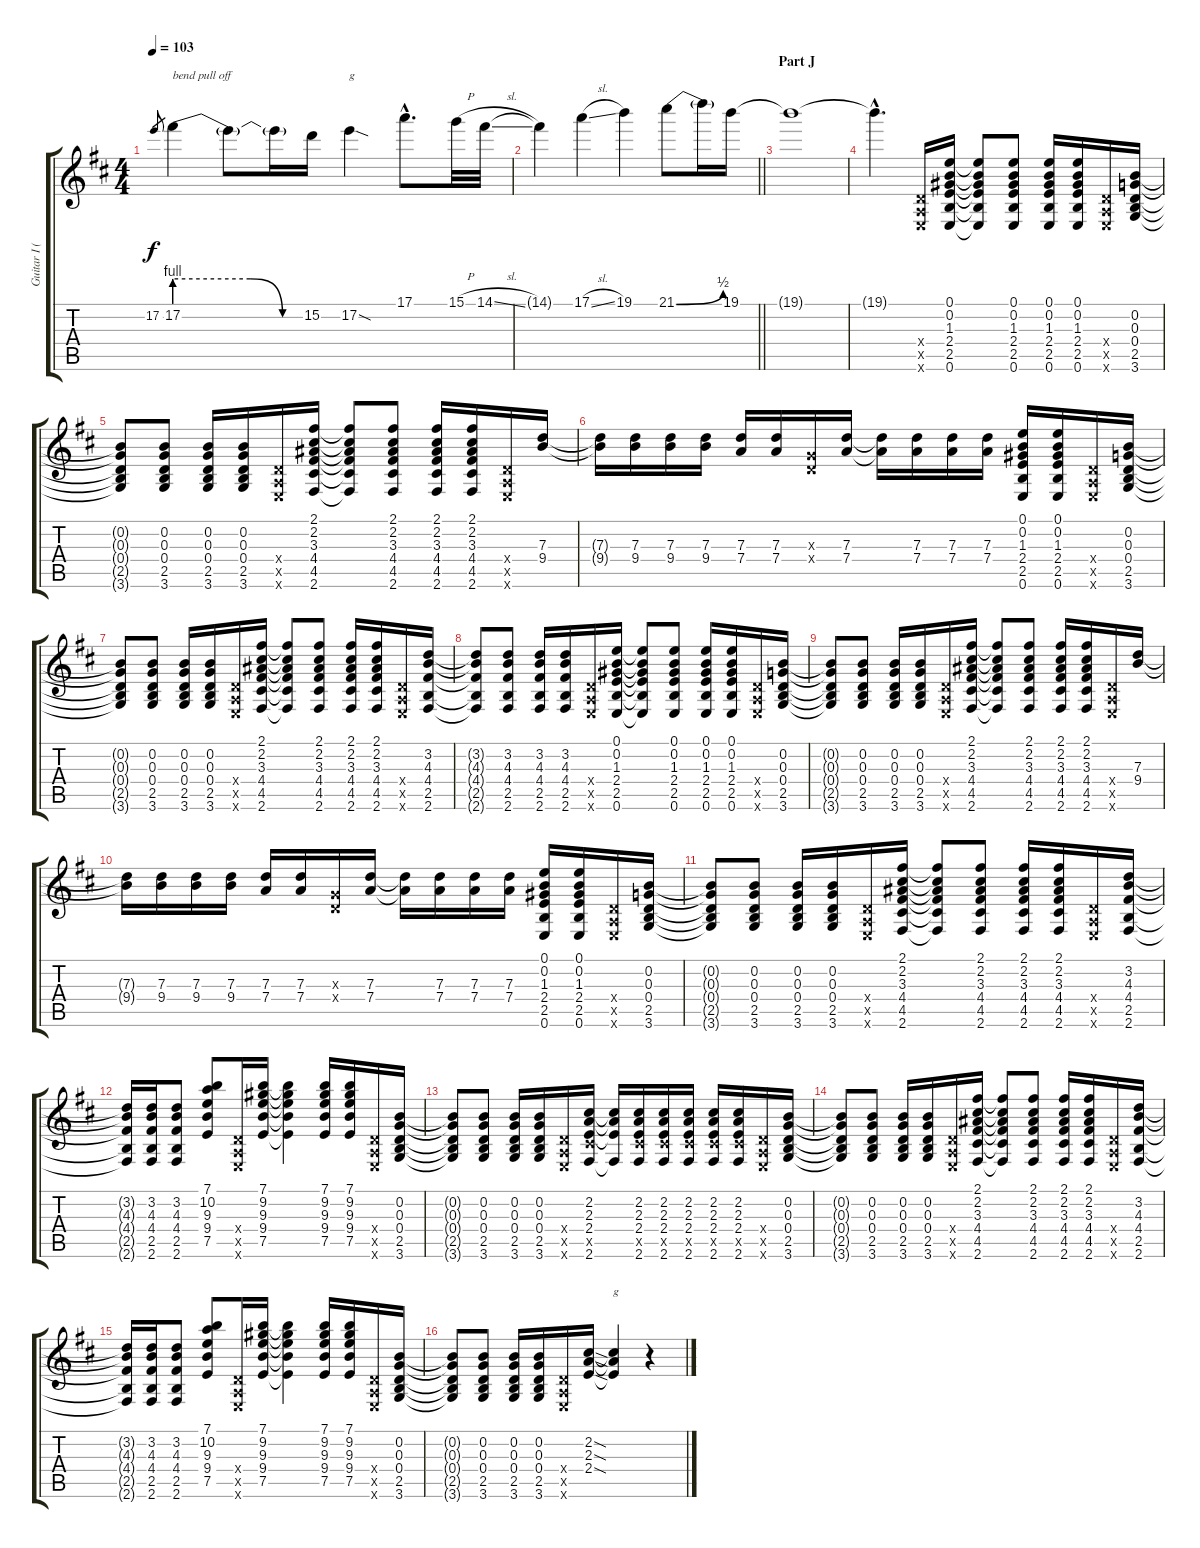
\track ("Guitar I (Sugizo)" "Guitar I (") {instrument distortionguitar}
\staff {score tabs}
\tuning (E4 B3 G3 D3 A2 E2) {hide}
\ts (4 4)
\tempo 103
\clef g2
\ks d
17.2.8{gr dy f} 17.2{be (custom 0 4 35 4 50 0 60 0)}.4{txt "bend pull off"} 17.2{t}.8 17.2{t}.16 15.2.16 17.2{sod}.4{txt "g"} 17.1{hac}.8{d} 15.1{h}.32 14.1{sl}.32 |
\barLineRight lightlight
14.1{t}.4 17.1{sl}.4 19.1.4 21.1{be (bend 0 0 60 2)}.8 21.1{t}.16 19.1.16 |
\section ("" "Part J")
19.1{t}.1 |
19.1{hac t}.4{d} (0.4{x} 0.5{x} 0.6{x}).16{volume 13 balance 14} (0.1 0.2 1.3 2.4 2.5 0.6).16 (0.1{t} 0.2{t} 1.3{t} 2.4{t} 2.5{t} 0.6{t}).8 (0.1 0.2 1.3 2.4 2.5 0.6).8 (0.1 0.2 1.3 2.4 2.5 0.6).16 (0.1 0.2 1.3 2.4 2.5 0.6).16 (0.4{x} 0.5{x} 0.6{x}).16 (0.2 0.3 0.4 2.5 3.6).16 |
(0.2{t} 0.3{t} 0.4{t} 2.5{t} 3.6{t}).8 (0.2 0.3 0.4 2.5 3.6).8 (0.2 0.3 0.4 2.5 3.6).16 (0.2 0.3 0.4 2.5 3.6).16 (0.4{x} 0.5{x} 0.6{x}).16 (2.1 2.2 3.3 4.4 4.5 2.6).16 (2.1{t} 2.2{t} 3.3{t} 4.4{t} 4.5{t} 2.6{t}).8 (2.1 2.2 3.3 4.4 4.5 2.6).8 (2.1 2.2 3.3 4.4 4.5 2.6).16 (2.1 2.2 3.3 4.4 4.5 2.6).16 (0.4{x} 0.5{x} 0.6{x}).16 (7.3 9.4).16 |
(7.3{t} 9.4{t}).16 (7.3 9.4).16 (7.3 9.4).16 (7.3 9.4).16 (7.3 7.4).16 (7.3 7.4).16 (0.3{x} 0.4{x}).16 (7.3 7.4).16 (7.3{t} 7.4{t}).16 (7.3 7.4).16 (7.3 7.4).16 (7.3 7.4).16 (0.1 0.2 1.3 2.4 2.5 0.6).16 (0.1 0.2 1.3 2.4 2.5 0.6).16 (0.4{x} 0.5{x} 0.6{x}).16 (0.2 0.3 0.4 2.5 3.6).16 |
(0.2{t} 0.3{t} 0.4{t} 2.5{t} 3.6{t}).8 (0.2 0.3 0.4 2.5 3.6).8 (0.2 0.3 0.4 2.5 3.6).16 (0.2 0.3 0.4 2.5 3.6).16 (0.4{x} 0.5{x} 0.6{x}).16 (2.1 2.2 3.3 4.4 4.5 2.6).16 (2.1{t} 2.2{t} 3.3{t} 4.4{t} 4.5{t} 2.6{t}).8 (2.1 2.2 3.3 4.4 4.5 2.6).8 (2.1 2.2 3.3 4.4 4.5 2.6).16 (2.1 2.2 3.3 4.4 4.5 2.6).16 (0.4{x} 0.5{x} 0.6{x}).16 (3.2 4.3 4.4 2.5 2.6).16 |
(3.2{t} 4.3{t} 4.4{t} 2.5{t} 2.6{t}).8 (3.2 4.3 4.4 2.5 2.6).8 (3.2 4.3 4.4 2.5 2.6).16 (3.2 4.3 4.4 2.5 2.6).16 (0.4{x} 0.5{x} 0.6{x}).16 (0.1 0.2 1.3 2.4 2.5 0.6).16 (0.1{t} 0.2{t} 1.3{t} 2.4{t} 2.5{t} 0.6{t}).8 (0.1 0.2 1.3 2.4 2.5 0.6).8 (0.1 0.2 1.3 2.4 2.5 0.6).16 (0.1 0.2 1.3 2.4 2.5 0.6).16 (0.4{x} 0.5{x} 0.6{x}).16 (0.2 0.3 0.4 2.5 3.6).16 |
(0.2{t} 0.3{t} 0.4{t} 2.5{t} 3.6{t}).8 (0.2 0.3 0.4 2.5 3.6).8 (0.2 0.3 0.4 2.5 3.6).16 (0.2 0.3 0.4 2.5 3.6).16 (0.4{x} 0.5{x} 0.6{x}).16 (2.1 2.2 3.3 4.4 4.5 2.6).16 (2.1{t} 2.2{t} 3.3{t} 4.4{t} 4.5{t} 2.6{t}).8 (2.1 2.2 3.3 4.4 4.5 2.6).8 (2.1 2.2 3.3 4.4 4.5 2.6).16 (2.1 2.2 3.3 4.4 4.5 2.6).16 (0.4{x} 0.5{x} 0.6{x}).16 (7.3 9.4).16 |
(7.3{t} 9.4{t}).16 (7.3 9.4).16 (7.3 9.4).16 (7.3 9.4).16 (7.3 7.4).16 (7.3 7.4).16 (0.3{x} 0.4{x}).16 (7.3 7.4).16 (7.3{t} 7.4{t}).16 (7.3 7.4).16 (7.3 7.4).16 (7.3 7.4).16 (0.1 0.2 1.3 2.4 2.5 0.6).16 (0.1 0.2 1.3 2.4 2.5 0.6).16 (0.4{x} 0.5{x} 0.6{x}).16 (0.2 0.3 0.4 2.5 3.6).16 |
(0.2{t} 0.3{t} 0.4{t} 2.5{t} 3.6{t}).8 (0.2 0.3 0.4 2.5 3.6).8 (0.2 0.3 0.4 2.5 3.6).16 (0.2 0.3 0.4 2.5 3.6).16 (0.4{x} 0.5{x} 0.6{x}).16 (2.1 2.2 3.3 4.4 4.5 2.6).16 (2.1{t} 2.2{t} 3.3{t} 4.4{t} 4.5{t} 2.6{t}).8 (2.1 2.2 3.3 4.4 4.5 2.6).8 (2.1 2.2 3.3 4.4 4.5 2.6).16 (2.1 2.2 3.3 4.4 4.5 2.6).16 (0.4{x} 0.5{x} 0.6{x}).16 (3.2 4.3 4.4 2.5 2.6).16 |
(3.2{t} 4.3{t} 4.4{t} 2.5{t} 2.6{t}).16 (3.2 4.3 4.4 2.5 2.6).16 (3.2 4.3 4.4 2.5 2.6).8 (7.1 10.2 9.3 9.4 7.5).8 (0.4{x} 0.5{x} 0.6{x}).16 (7.1 9.2 9.3 9.4 7.5).16 (7.1{t} 9.2{t} 9.3{t} 9.4{t} 7.5{t}).4 (7.1 9.2 9.3 9.4 7.5).16 (7.1 9.2 9.3 9.4 7.5).16 (0.4{x} 0.5{x} 0.6{x}).16 (0.2 0.3 0.4 2.5 3.6).16 |
(0.2{t} 0.3{t} 0.4{t} 2.5{t} 3.6{t}).8 (0.2 0.3 0.4 2.5 3.6).8 (0.2 0.3 0.4 2.5 3.6).16 (0.2 0.3 0.4 2.5 3.6).16 (0.4{x} 0.5{x} 0.6{x}).16 (2.2 2.3 2.4 4.5{x} 2.6).16 (2.2{t} 2.3{t} 2.4{t} 2.6{t}).16 (2.2 2.3 2.4 4.5{x} 2.6).16 (2.2 2.3 2.4 4.5{x} 2.6).16 (2.2 2.3 2.4 4.5{x} 2.6).16 (2.2 2.3 2.4 4.5{x} 2.6).16 (2.2 2.3 2.4 4.5{x} 2.6).16 (0.4{x} 0.5{x} 0.6{x}).16 (0.2 0.3 0.4 2.5 3.6).16 |
(0.2{t} 0.3{t} 0.4{t} 2.5{t} 3.6{t}).8 (0.2 0.3 0.4 2.5 3.6).8 (0.2 0.3 0.4 2.5 3.6).16 (0.2 0.3 0.4 2.5 3.6).16 (0.4{x} 0.5{x} 0.6{x}).16 (2.1 2.2 3.3 4.4 4.5 2.6).16 (2.1{t} 2.2{t} 3.3{t} 4.4{t} 4.5{t} 2.6{t}).8 (2.1 2.2 3.3 4.4 4.5 2.6).8 (2.1 2.2 3.3 4.4 4.5 2.6).16 (2.1 2.2 3.3 4.4 4.5 2.6).16 (0.4{x} 0.5{x} 0.6{x}).16 (3.2 4.3 4.4 2.5 2.6).16 |
(3.2{t} 4.3{t} 4.4{t} 2.5{t} 2.6{t}).16 (3.2 4.3 4.4 2.5 2.6).16 (3.2 4.3 4.4 2.5 2.6).8 (7.1 10.2 9.3 9.4 7.5).8 (0.4{x} 0.5{x} 0.6{x}).16 (7.1 9.2 9.3 9.4 7.5).16 (7.1{t} 9.2{t} 9.3{t} 9.4{t} 7.5{t}).4 (7.1 9.2 9.3 9.4 7.5).16 (7.1 9.2 9.3 9.4 7.5).16 (0.4{x} 0.5{x} 0.6{x}).16 (0.2 0.3 0.4 2.5 3.6).16 |
(0.2{t} 0.3{t} 0.4{t} 2.5{t} 3.6{t}).8 (0.2 0.3 0.4 2.5 3.6).8 (0.2 0.3 0.4 2.5 3.6).16 (0.2 0.3 0.4 2.5 3.6).16 (0.4{x} 0.5{x} 0.6{x}).16 (2.2{sod} 2.3{sod} 2.4{sod}).16 (2.2{t} 2.3{t} 2.4{t}).4{txt "g"} r.4
